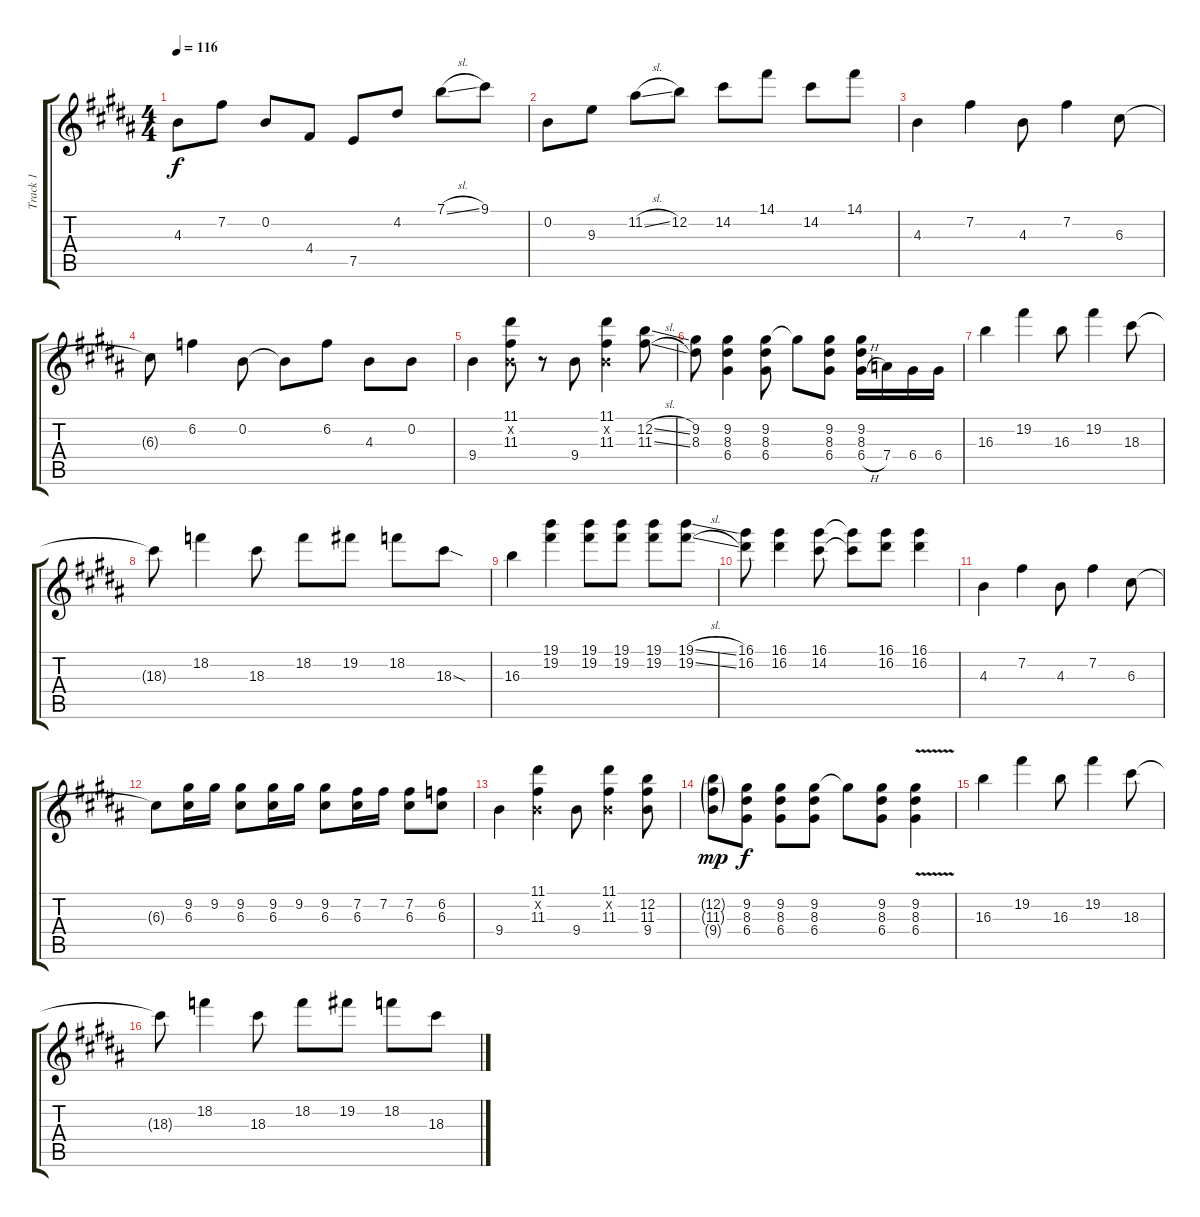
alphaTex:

\track ("Track 1" "Track 1") {instrument electricguitarclean}
\staff {score tabs}
\tuning (E4 B3 G3 D3 A2 E2) {hide}
\ts (4 4)
\tempo 116
\clef g2
\ks b
4.3.8{dy f} 7.2.8 0.2.8 4.4.8 7.5.8 4.2.8 7.1{sl}.8 9.1.8 |
0.2.8 9.3.8 11.2{sl}.8 12.2.8 14.2.8 14.1.8 14.2.8 14.1.8 |
4.3.4 7.2.4 4.3.8 7.2.4 6.3.8 |
6.3{t}.8 6.2.4 0.2.8 0.2{t}.8 6.2.8 4.3.8 0.2.8 |
9.4.4 (11.1 0.2{x} 11.3).8 r.8 9.4.8 (11.1 0.2{x} 11.3).4 (12.2{sl} 11.3{sl}).8 |
(9.2 8.3).8 (9.2 8.3 6.4).4 (9.2 8.3 6.4).8 9.2{t}.8 (9.2 8.3 6.4).8 (9.2 8.3 6.4{h}).16 7.4.16 6.4.16 6.4.16 |
16.3.4 19.2.4 16.3.8 19.2.4 18.3.8 |
18.3{t}.8 18.2.4 18.3.8 18.2.8 19.2.8 18.2.8 18.3{sod}.8 |
16.3.4 (19.1 19.2).4 (19.1 19.2).8 (19.1 19.2).8 (19.1 19.2).8 (19.1{sl} 19.2{sl}).8 |
(16.1 16.2).8 (16.1 16.2).4 (16.1 14.2).8 (16.1{t} 14.2{t}).8 (16.1 16.2).8 (16.1 16.2).4 |
4.3.4 7.2.4 4.3.8 7.2.4 6.3.8 |
6.3{t}.8 (9.2 6.3).16 9.2.16 (9.2 6.3).8 (9.2 6.3).16 9.2.16 (9.2 6.3).8 (7.2 6.3).16 7.2.16 (7.2 6.3).8 (6.2 6.3).8 |
9.4.4 (11.1 0.2{x} 11.3).4 9.4.8 (11.1 0.2{x} 11.3).4 (12.2 11.3 9.4).8 |
(12.2{g} 11.3{g} 9.4{g}).8{dy mp} (9.2 8.3 6.4).8{dy f} (9.2 8.3 6.4).8 (9.2 8.3 6.4).8 9.2{t}.8 (9.2 8.3 6.4).8 (9.2{v} 8.3 6.4).4 |
16.3.4 19.2.4 16.3.8 19.2.4 18.3.8 |
18.3{t}.8 18.2.4 18.3.8 18.2.8 19.2.8 18.2.8 18.3{ss}.8
